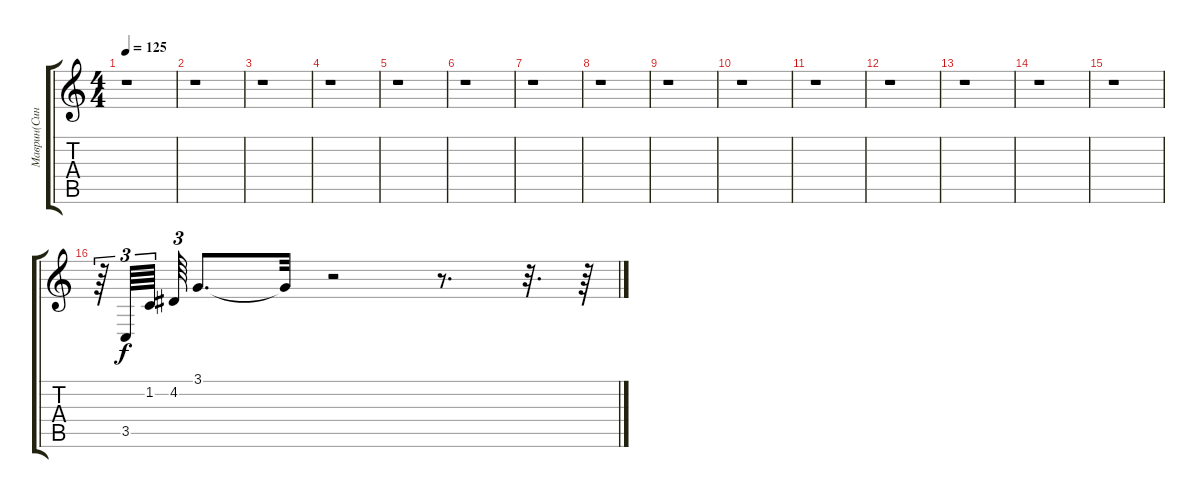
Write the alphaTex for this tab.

\track ("Маврин(Синтезатор-4)" "Маврин(Син") {instrument harpsichord}
\staff {score tabs}
\tuning (E4 B3 G3 D3 A2 E2) {hide}
\ts (4 4)
\tempo 125
\clef g2
\ks c
r.1{dy f} |
r.1 |
r.1 |
r.1 |
r.1 |
r.1 |
r.1 |
r.1 |
r.1 |
r.1 |
r.1 |
r.1 |
r.1 |
r.1 |
r.1 |
r.64{tu (3 2)} 3.5.64{tu (3 2)} 1.2.64{tu (3 2) beam splitsecondary} 4.2.64{tu (3 2)} 3.1.8{d} 3.1{t}.32 r.2 r.8{d} r.32{d} r.64
